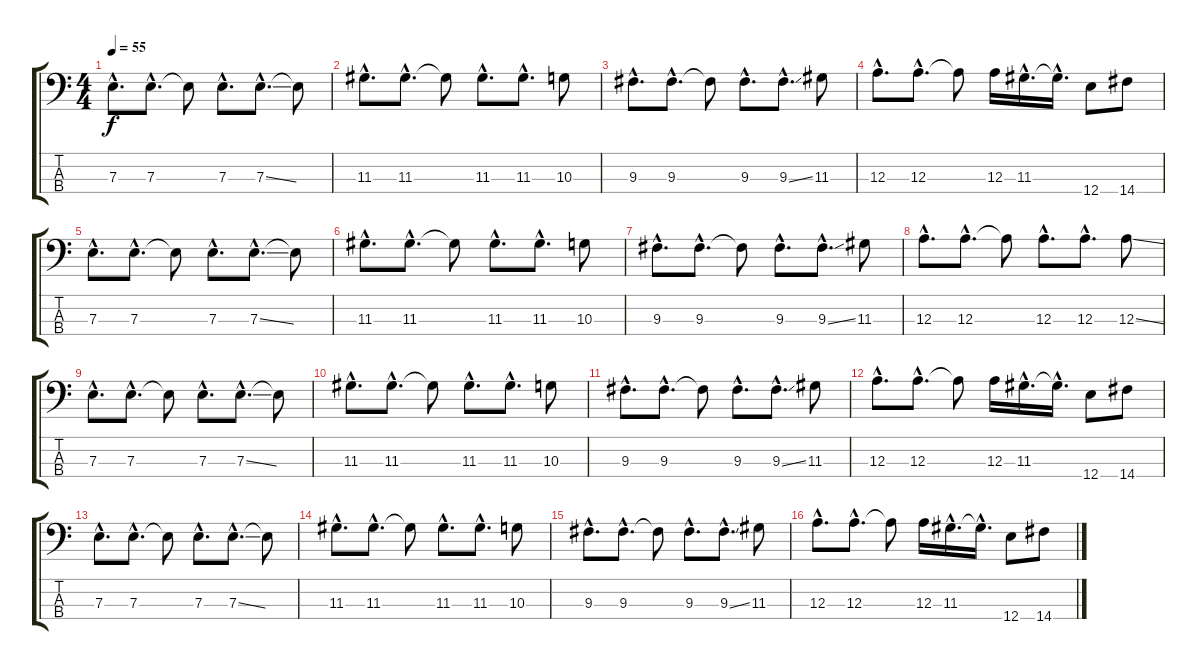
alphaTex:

\track "" {instrument electricbassfinger}
\staff {score tabs}
\tuning (G2 D2 A1 E1) {hide}
\ts (4 4)
\tempo 55
\clef f4
\ks c
7.3{hac}.8{d dy f} 7.3{hac}.8{d} 7.3{t}.8 7.3{hac}.8{d} 7.3{ss hac}.8{d} 7.3{t}.8 |
11.3{hac}.8{d} 11.3{hac}.8{d} 11.3{t}.8 11.3{hac}.8{d} 11.3{hac}.8{d} 10.3.8 |
9.3{hac}.8{d} 9.3{hac}.8{d} 9.3{t}.8 9.3{hac}.8{d} 9.3{ss hac}.8{d} 11.3.8 |
12.3{hac}.8{d} 12.3{hac}.8{d} 12.3{t}.8 12.3.16 11.3{hac}.16{d} 11.3{hac t}.16{d} 12.4.8 14.4.8 |
7.3{hac}.8{d} 7.3{hac}.8{d} 7.3{t}.8 7.3{hac}.8{d} 7.3{ss hac}.8{d} 7.3{t}.8 |
11.3{hac}.8{d} 11.3{hac}.8{d} 11.3{t}.8 11.3{hac}.8{d} 11.3{hac}.8{d} 10.3.8 |
9.3{hac}.8{d} 9.3{hac}.8{d} 9.3{t}.8 9.3{hac}.8{d} 9.3{ss hac}.8{d} 11.3.8 |
12.3{hac}.8{d} 12.3{hac}.8{d} 12.3{t}.8 12.3{hac}.8{d} 12.3{hac}.8{d} 12.3{ss}.8 |
7.3{hac}.8{d} 7.3{hac}.8{d} 7.3{t}.8 7.3{hac}.8{d} 7.3{ss hac}.8{d} 7.3{t}.8 |
11.3{hac}.8{d} 11.3{hac}.8{d} 11.3{t}.8 11.3{hac}.8{d} 11.3{hac}.8{d} 10.3.8 |
9.3{hac}.8{d} 9.3{hac}.8{d} 9.3{t}.8 9.3{hac}.8{d} 9.3{ss hac}.8{d} 11.3.8 |
12.3{hac}.8{d} 12.3{hac}.8{d} 12.3{t}.8 12.3.16 11.3{hac}.16{d} 11.3{hac t}.16{d} 12.4.8 14.4.8 |
7.3{hac}.8{d} 7.3{hac}.8{d} 7.3{t}.8 7.3{hac}.8{d} 7.3{ss hac}.8{d} 7.3{t}.8 |
11.3{hac}.8{d} 11.3{hac}.8{d} 11.3{t}.8 11.3{hac}.8{d} 11.3{hac}.8{d} 10.3.8 |
9.3{hac}.8{d} 9.3{hac}.8{d} 9.3{t}.8 9.3{hac}.8{d} 9.3{ss hac}.8{d} 11.3.8 |
12.3{hac}.8{d} 12.3{hac}.8{d} 12.3{t}.8 12.3.16 11.3{hac}.16{d} 11.3{hac t}.16{d} 12.4.8 14.4.8
